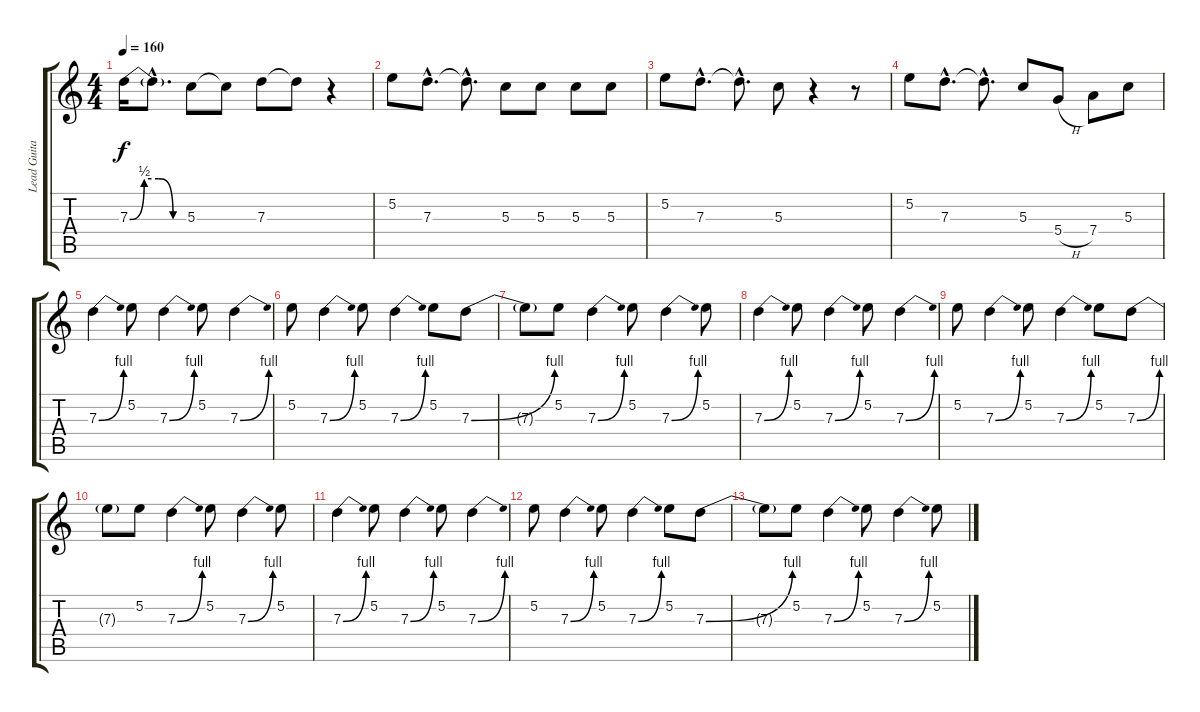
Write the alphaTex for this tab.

\track ("Lead Guitar" "Lead Guita") {instrument distortionguitar}
\staff {score tabs}
\tuning (E4 B3 G3 D3 A2 E2) {hide}
\ts (4 4)
\tempo 160
\clef g2
\ks c
7.3{be (custom 0 0 15 2 30 2 45 0 60 0)}.16{dy f} 7.3{hac t}.8{d} 5.3.8 5.3{t}.8 7.3.8 7.3{t}.8 r.4 |
5.2.8 7.3{hac}.8{d} 7.3{hac t}.8{d} 5.3.8 5.3.8 5.3.8 5.3.8 |
5.2.8 7.3{hac}.8{d} 7.3{hac t}.8{d} 5.3.8 r.4 r.8 |
5.2.8 7.3{hac}.8{d} 7.3{hac t}.8{d} 5.3.8 5.4{h}.8 7.4.8 5.3.8 |
7.3{be (bend 0 0 60 4)}.4 5.2.8 7.3{be (bend 0 0 60 4)}.4 5.2.8 7.3{be (bend 0 0 60 4)}.4 |
5.2.8 7.3{be (bend 0 0 60 4)}.4 5.2.8 7.3{be (bend 0 0 60 4)}.4 5.2.8 7.3{be (bend 0 0 60 4)}.8 |
7.3{t}.8 5.2.8 7.3{be (bend 0 0 60 4)}.4 5.2.8 7.3{be (bend 0 0 60 4)}.4 5.2.8 |
7.3{be (bend 0 0 60 4)}.4 5.2.8 7.3{be (bend 0 0 60 4)}.4 5.2.8 7.3{be (bend 0 0 60 4)}.4 |
5.2.8 7.3{be (bend 0 0 60 4)}.4 5.2.8 7.3{be (bend 0 0 60 4)}.4 5.2.8 7.3{be (bend 0 0 60 4)}.8 |
7.3{t}.8{volume 0} 5.2.8 7.3{be (bend 0 0 60 4)}.4 5.2.8 7.3{be (bend 0 0 60 4)}.4 5.2.8 |
7.3{be (bend 0 0 60 4)}.4 5.2.8 7.3{be (bend 0 0 60 4)}.4 5.2.8 7.3{be (bend 0 0 60 4)}.4 |
5.2.8 7.3{be (bend 0 0 60 4)}.4 5.2.8 7.3{be (bend 0 0 60 4)}.4 5.2.8 7.3{be (bend 0 0 60 4)}.8 |
7.3{t}.8 5.2.8 7.3{be (bend 0 0 60 4)}.4 5.2.8 7.3{be (bend 0 0 60 4)}.4 5.2.8
